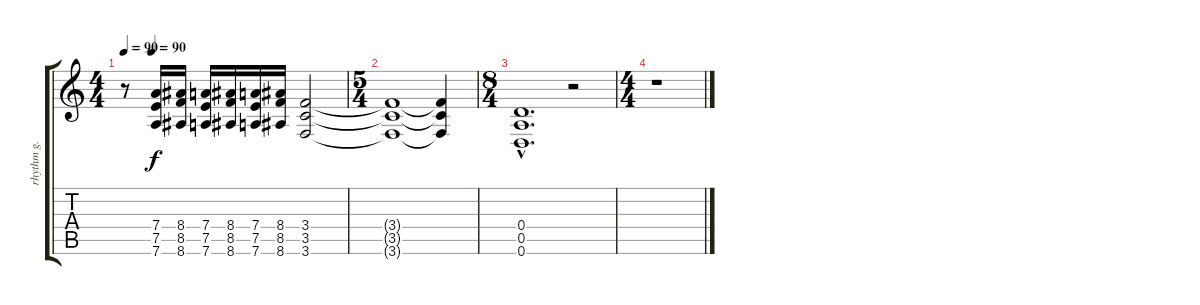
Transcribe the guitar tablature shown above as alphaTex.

\track ("rhythm g." "rhythm g.") {instrument distortionguitar}
\staff {score tabs}
\tuning (E4 B3 G3 D3 A2 D2) {hide}
\ts (4 4)
\tempo 90
\tempo (90 0.125)
\clef g2
\ks c
r.8{dy f} (7.4 7.5 7.6).16{volume 11} (8.4 8.5 8.6).16 (7.4 7.5 7.6).16 (8.4 8.5 8.6).16 (7.4 7.5 7.6).16 (8.4 8.5 8.6).16 (3.4 3.5 3.6).2 |
\ts (5 4)
(3.4{t} 3.5{t} 3.6{t}).1 (3.4{t} 3.5{t} 3.6{t}).4 |
\ts (8 4)
(0.4{hac} 0.5{hac} 0.6{hac}).1{d} r.2 |
\ts (4 4)
r.1
